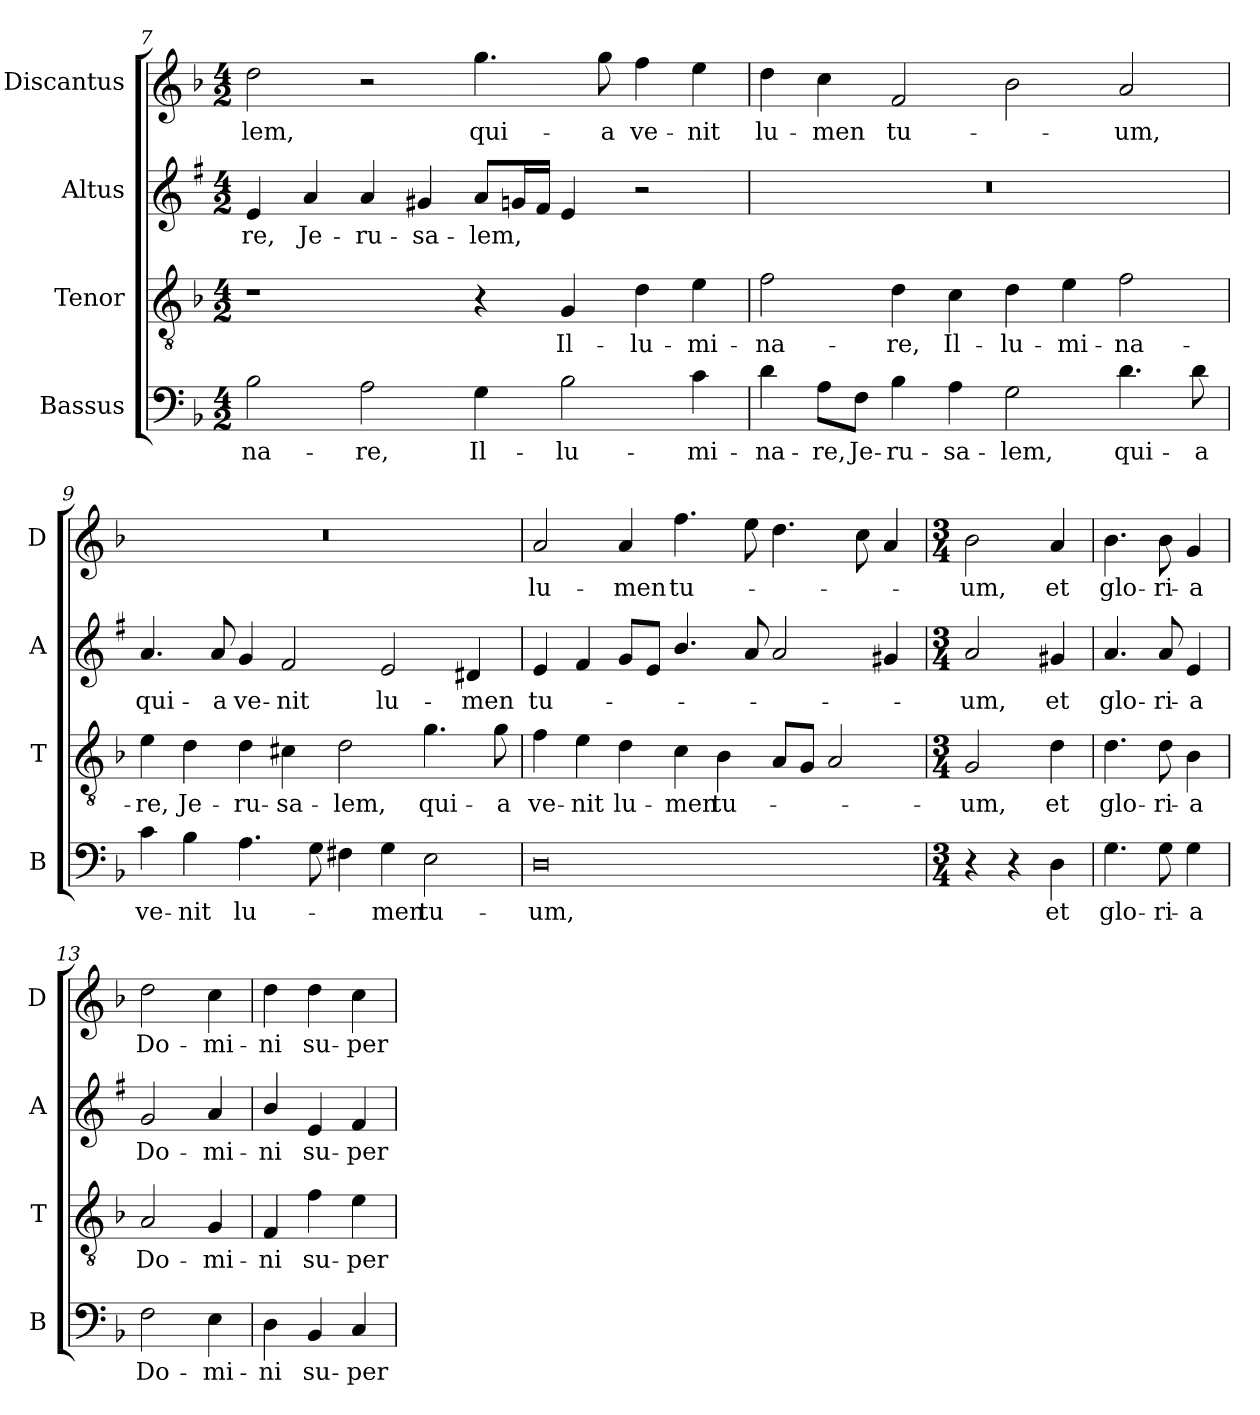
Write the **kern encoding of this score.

**kern	**text	**kern	**text	**kern	**text	**kern	**text
*part4	*part4	*part3	*part3	*part2	*part2	*part1	*part1
*staff4	*staff4	*staff3	*staff3	*staff2	*staff2	*staff1	*staff1
*I"Bassus	*	*I"Tenor	*	*I"Altus	*	*I"Discantus	*
*I'B	*	*I'T	*	*I'A	*	*I'D	*
*clefF4	*	*clefGv2	*	*clefG2	*	*clefG2	*
*	*	*	*	*ITrd1c2	*	*	*
*k[b-]	*	*k[b-]	*	*k[b-]	*	*k[b-]	*
*F:	*	*F:	*	*F:	*	*F:	*
*M4/2	*	*M4/2	*	*M4/2	*	*M4/2	*
=7	=7	=7	=7	=7	=7	=7	=7
!	!LO:LY:b	!	!	!	!LO:LY:b	!	!LO:LY:b
2B-\	-na-	1r	.	4d/	-re,	2dd\	-lem,
!	!	!	!	!	!LO:LY:b	!	!
.	.	.	.	4g/	Je-	.	.
!	!LO:LY:b	!	!	!	!LO:LY:b	!	!
2A\	-re,	.	.	4g/	-ru-	2r	.
!	!	!	!	!	!LO:LY:b	!	!
.	.	.	.	4f#X/	-sa-	.	.
!	!LO:LY:b	!	!	!	!LO:LY:b	!	!LO:LY:b
4G\	Il-	4r	.	8g/L	-lem,	4.gg\	qui-
.	.	.	.	16fn/L	.	.	.
.	.	.	.	16e/JJ	.	.	.
!	!LO:LY:b	!	!LO:LY:b	!	!	!	!
2B-\	-lu-	4G/	Il-	4d/	.	.	.
!	!	!	!	!	!	!	!LO:LY:b
.	.	.	.	.	.	8gg\	-a
!	!	!	!LO:LY:b	!	!	!	!LO:LY:b
.	.	4d\	-lu-	2r	.	4ff\	ve-
!	!LO:LY:b	!	!LO:LY:b	!	!	!	!LO:LY:b
4c\	-mi-	4e\	-mi-	.	.	4ee\	-nit
!!LO:LB:g=z
=8	=8	=8	=8	=8	=8	=8	=8
!	!LO:LY:b	!	!LO:LY:b	!	!	!	!LO:LY:b
4d\	-na-	2f\	-na-	0r	.	4dd\	lu-
!	!LO:LY:b	!	!	!	!	!	!LO:LY:b
8A\L	-re,	.	.	.	.	4cc\	-men
!	!LO:LY:b	!	!	!	!	!	!
8F\J	Je-	.	.	.	.	.	.
!	!LO:LY:b	!	!LO:LY:b	!	!	!	!LO:LY:b
4B-\	-ru-	4d\	-re,	.	.	2f/	tu-
!	!LO:LY:b	!	!LO:LY:b	!	!	!	!
4A\	-sa-	4c\	Il-	.	.	.	.
!	!LO:LY:b	!	!LO:LY:b	!	!	!	!
2G\	-lem,	4d\	-lu-	.	.	2b-\	.
!	!	!	!LO:LY:b	!	!	!	!
.	.	4e\	-mi-	.	.	.	.
!	!LO:LY:b	!	!LO:LY:b	!	!	!	!LO:LY:b
4.d\	qui-	2f\	-na-	.	.	2a/	-um,
!	!LO:LY:b	!	!	!	!	!	!
8d\	-a	.	.	.	.	.	.
=9	=9	=9	=9	=9	=9	=9	=9
!	!LO:LY:b	!	!LO:LY:b	!	!LO:LY:b	!	!
4c\	ve-	4e\	-re,	4.g/	qui-	0r	.
!	!LO:LY:b	!	!LO:LY:b	!	!	!	!
4B-\	-nit	4d\	Je-	.	.	.	.
!	!	!	!	!	!LO:LY:b	!	!
.	.	.	.	8g/	-a	.	.
!	!LO:LY:b	!	!LO:LY:b	!	!LO:LY:b	!	!
4.A\	lu-	4d\	-ru-	4f/	ve-	.	.
!	!	!	!LO:LY:b	!	!LO:LY:b	!	!
.	.	4c#X\	-sa-	2e/	-nit	.	.
8G\	.	.	.	.	.	.	.
!	!	!	!LO:LY:b	!	!	!	!
4F#X\	.	2d\	-lem,	.	.	.	.
!	!LO:LY:b	!	!	!	!LO:LY:b	!	!
4G\	-men	.	.	2d/	lu-	.	.
!	!LO:LY:b	!	!LO:LY:b	!	!	!	!
2E\	tu-	4.g\	qui-	.	.	.	.
!	!	!	!	!	!LO:LY:b	!	!
.	.	.	.	4c#X/	-men	.	.
!	!	!	!LO:LY:b	!	!	!	!
.	.	8g\	-a	.	.	.	.
=10	=10	=10	=10	=10	=10	=10	=10
!	!LO:LY:b	!	!LO:LY:b	!	!LO:LY:b	!	!LO:LY:b
0D	-um,	4f\	ve-	4d/	tu-	2a/	lu-
!	!	!	!LO:LY:b	!	!	!	!
.	.	4e\	-nit	4e/	.	.	.
!	!	!	!LO:LY:b	!	!	!	!LO:LY:b
.	.	4d\	lu-	8f/L	.	4a/	-men
.	.	.	.	8d/J	.	.	.
!	!	!	!LO:LY:b	!	!	!	!LO:LY:b
.	.	4c\	-men	4.a/	.	4.ff\	tu-
!	!	!	!LO:LY:b	!	!	!	!
.	.	4B-\	tu-	.	.	.	.
.	.	.	.	8g/	.	8ee\	.
.	.	8A/L	.	2g/	.	4.dd\	.
.	.	8G/J	.	.	.	.	.
.	.	2A/	.	.	.	.	.
.	.	.	.	.	.	8cc\	.
.	.	.	.	4f#X/	.	4a/	.
=11	=11	=11	=11	=11	=11	=11	=11
*M3/4	*	*M3/4	*	*M3/4	*	*M3/4	*
!	!	!	!LO:LY:b	!	!LO:LY:b	!	!LO:LY:b
4r	.	2G/	-um,	2g/	-um,	2b-\	-um,
4r	.	.	.	.	.	.	.
!	!LO:LY:b	!	!LO:LY:b	!	!LO:LY:b	!	!LO:LY:b
4D\	et	4d\	et	4f#X/	et	4a/	et
=12	=12	=12	=12	=12	=12	=12	=12
!	!LO:LY:b	!	!LO:LY:b	!	!LO:LY:b	!	!LO:LY:b
4.G\	glo-	4.d\	glo-	4.g/	glo-	4.b-\	glo-
!	!LO:LY:b	!	!LO:LY:b	!	!LO:LY:b	!	!LO:LY:b
8G\	-ri-	8d\	-ri-	8g/	-ri-	8b-\	-ri-
!	!LO:LY:b	!	!LO:LY:b	!	!LO:LY:b	!	!LO:LY:b
4G\	-a	4B-\	-a	4d/	-a	4g/	-a
!!LO:PB:g=z
=13	=13	=13	=13	=13	=13	=13	=13
!	!LO:LY:b	!	!LO:LY:b	!	!LO:LY:b	!	!LO:LY:b
2F\	Do-	2A/	Do-	2f/	Do-	2dd\	Do-
!	!LO:LY:b	!	!LO:LY:b	!	!LO:LY:b	!	!LO:LY:b
4E\	-mi-	4G/	-mi-	4g/	-mi-	4cc\	-mi-
=14	=14	=14	=14	=14	=14	=14	=14
!	!LO:LY:b	!	!LO:LY:b	!	!LO:LY:b	!	!LO:LY:b
4D\	-ni	4F/	-ni	4a/	-ni	4dd\	-ni
!	!LO:LY:b	!	!LO:LY:b	!	!LO:LY:b	!	!LO:LY:b
4BB-/	su-	4f\	su-	4d/	su-	4dd\	su-
!	!LO:LY:b	!	!LO:LY:b	!	!LO:LY:b	!	!LO:LY:b
4C/	-per	4e\	-per	4e/	-per	4cc\	-per
=	=	=	=	=	=	=	=
*-	*-	*-	*-	*-	*-	*-	*-
